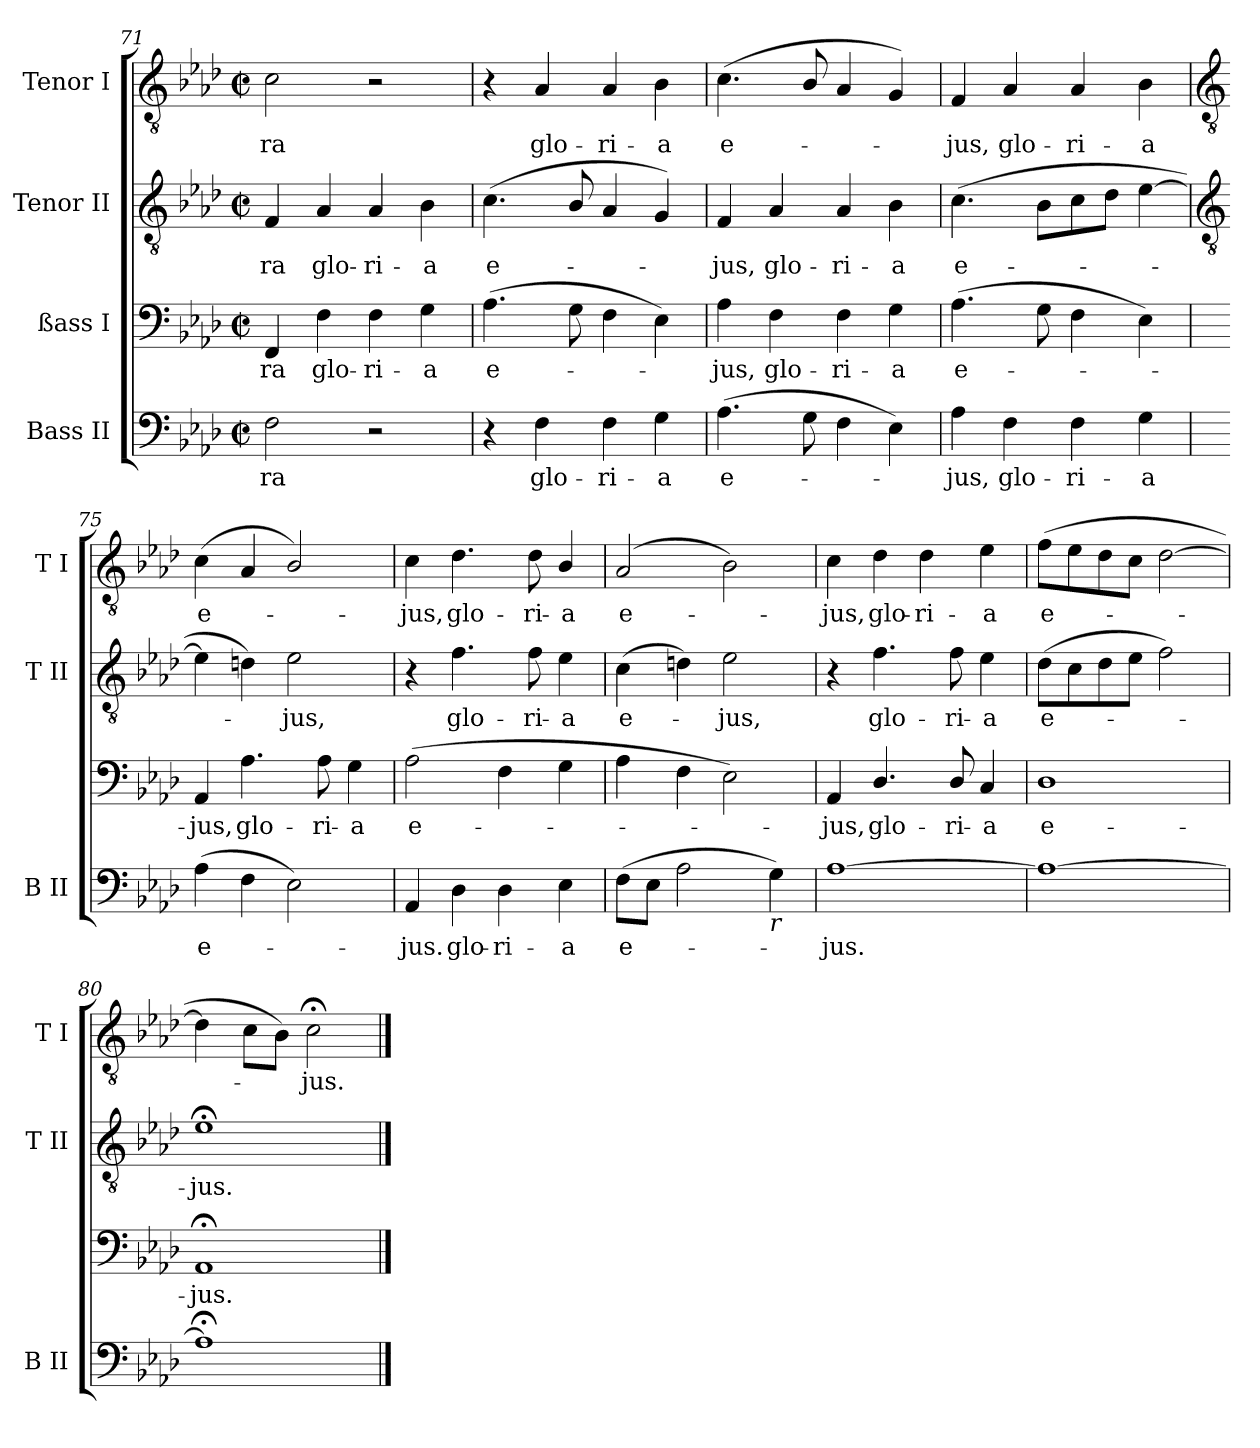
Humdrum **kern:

**kern	**text	**kern	**text	**kern	**text	**kern	**text
*part4	*part4	*part3	*part3	*part2	*part2	*part1	*part1
*staff4	*staff4	*staff3	*staff3	*staff2	*staff2	*staff1	*staff1
*I"Bass II	*	*I"ßass I	*	*I"Tenor II	*	*I"Tenor I	*
*I'B II	*	*	*	*I'T II	*	*I'T I	*
*clefF4	*	*clefF4	*	*clefGv2	*	*clefGv2	*
*k[b-e-a-d-]	*	*k[b-e-a-d-]	*	*k[b-e-a-d-]	*	*k[b-e-a-d-]	*
*A-:	*	*A-:	*	*A-:	*	*A-:	*
*M2/2	*	*M2/2	*	*M2/2	*	*M2/2	*
*met(c|)	*	*met(c|)	*	*met(c|)	*	*met(c|)	*
=71	=71	=71	=71	=71	=71	=71	=71
!	!LO:LY:b	!	!LO:LY:b	!	!LO:LY:b	!	!LO:LY:b
2F	ra	4FF	-ra	4F	ra	2c	ra
!	!	!	!LO:LY:b	!	!LO:LY:b	!	!
.	.	4F	glo-	4A-	glo-	.	.
!	!	!	!LO:LY:b	!	!LO:LY:b	!	!
2r	.	4F	-ri-	4A-	-ri-	2r	.
!	!	!	!LO:LY:b	!	!LO:LY:b	!	!
.	.	4G	-a	4B-	-a	.	.
=72	=72	=72	=72	=72	=72	=72	=72
!	!	!	!LO:LY:b	!	!LO:LY:b	!	!
4r	.	(>4.A-	e-	(<4.c	e-	4r	.
!	!LO:LY:b	!	!	!	!	!	!LO:LY:b
4F	glo-	.	.	.	.	4A-	glo-
.	.	8G	.	8B-/	.	.	.
!	!LO:LY:b	!	!	!	!	!	!LO:LY:b
4F	-ri-	4F	.	4A-	.	4A-	-ri-
!	!LO:LY:b	!	!	!	!	!	!LO:LY:b
4G	-a	4E-)	.	4G)	.	4B-	-a
=73	=73	=73	=73	=73	=73	=73	=73
!	!LO:LY:b	!	!LO:LY:b	!	!LO:LY:b	!	!LO:LY:b
(>4.A-	e-	4A-	jus,	4F	jus,	(<4.c	e-
!	!	!	!LO:LY:b	!	!LO:LY:b	!	!
.	.	4F	glo-	4A-	glo-	.	.
8G	.	.	.	.	.	8B-/	.
!	!	!	!LO:LY:b	!	!LO:LY:b	!	!
4F	.	4F	-ri-	4A-	-ri-	4A-	.
!	!	!	!LO:LY:b	!	!LO:LY:b	!	!
4E-)	.	4G	-a	4B-	-a	4G)	.
=74	=74	=74	=74	=74	=74	=74	=74
!	!LO:LY:b	!	!LO:LY:b	!	!LO:LY:b	!	!LO:LY:b
4A-	jus,	(>4.A-	e-	(>4.c	e-	4F	jus,
!	!LO:LY:b	!	!	!	!	!	!LO:LY:b
4F	glo-	.	.	.	.	4A-	glo-
.	.	8G	.	8B-L	.	.	.
!	!LO:LY:b	!	!	!	!	!	!LO:LY:b
4F	-ri-	4F	.	8c	.	4A-	-ri-
.	.	.	.	8d-J	.	.	.
!	!LO:LY:b	!	!	!	!	!	!LO:LY:b
4G	-a	4E-)	.	[4e-	.	4B-	-a
!!LO:LB:g=z
=75	=75	=75	=75	=75	=75	=75	=75
*	*	*	*	*clefGv2	*	*clefGv2	*
!	!LO:LY:b	!	!LO:LY:b	!	!	!	!LO:LY:b
(>4A-	e-	4AA-	jus,	4e-]	.	(<4c	e-
!	!	!	!LO:LY:b	!	!	!	!
4F	.	4.A-	glo-	4dn)	.	4A-	.
!	!	!	!	!	!LO:LY:b	!	!
2E-)	.	.	.	2e-	jus,	2B-/)	.
!	!	!	!LO:LY:b	!	!	!	!
.	.	8A-	-ri-	.	.	.	.
!	!	!	!LO:LY:b	!	!	!	!
.	.	4G	-a	.	.	.	.
=76	=76	=76	=76	=76	=76	=76	=76
!	!LO:LY:b	!	!LO:LY:b	!	!	!	!LO:LY:b
4AA-	jus.	(>2A-	e-	4r	.	4c	jus,
!	!LO:LY:b	!	!	!	!LO:LY:b	!	!LO:LY:b
4D-	glo-	.	.	4.f	glo-	4.d-	glo-
!	!LO:LY:b	!	!	!	!	!	!
4D-	-ri-	4F	.	.	.	.	.
!	!	!	!	!	!LO:LY:b	!	!LO:LY:b
.	.	.	.	8f	-ri-	8d-	-ri-
!	!LO:LY:b	!	!	!	!LO:LY:b	!	!LO:LY:b
4E-	-a	4G	.	4e-	-a	4B-/	-a
=77	=77	=77	=77	=77	=77	=77	=77
!	!LO:LY:b	!	!	!	!LO:LY:b	!	!LO:LY:b
(>8FL	e-	4A-	.	(>4c	e-	(<2A-	e-
8E-J	.	.	.	.	.	.	.
2A-	.	4F	.	4dn)	.	.	.
!	!	!	!	!	!LO:LY:b	!	!
.	.	2E-)	.	2e-	jus,	2B-)	.
!LO:TX:b:i:t=r	!	!	!	!	!	!	!
4G)	.	.	.	.	.	.	.
=78	=78	=78	=78	=78	=78	=78	=78
!	!LO:LY:b	!	!LO:LY:b	!	!	!	!LO:LY:b
[1A-	jus.	4AA-	jus,	4r	.	4c	jus,
!	!	!	!LO:LY:b	!	!LO:LY:b	!	!LO:LY:b
.	.	4.D-/	glo-	4.f	glo-	4d-	glo-
!	!	!	!	!	!	!	!LO:LY:b
.	.	.	.	.	.	4d-	-ri-
!	!	!	!LO:LY:b	!	!LO:LY:b	!	!
.	.	8D-/	-ri-	8f	-ri-	.	.
!	!	!	!LO:LY:b	!	!LO:LY:b	!	!LO:LY:b
.	.	4C	-a	4e-	-a	4e-	-a
=79	=79	=79	=79	=79	=79	=79	=79
!	!	!	!LO:LY:b	!	!LO:LY:b	!	!LO:LY:b
1A-_	.	1D-	e-	(>8d-L	e-	(>8fL	e-
.	.	.	.	8c	.	8e-	.
.	.	.	.	8d-	.	8d-	.
.	.	.	.	8e-J	.	8cJ	.
.	.	.	.	2f)	.	[2d-	.
=80	=80	=80	=80	=80	=80	=80	=80
!	!	!	!LO:LY:b	!	!LO:LY:b	!	!
1A-;<]	.	1AA-;<	-jus.	1e-;<	jus.	4d-]	.
.	.	.	.	.	.	8cL	.
.	.	.	.	.	.	8B-J)	.
!	!	!	!	!	!	!	!LO:LY:b
.	.	.	.	.	.	2c;<	jus.
==	==	==	==	==	==	==	==
*-	*-	*-	*-	*-	*-	*-	*-
